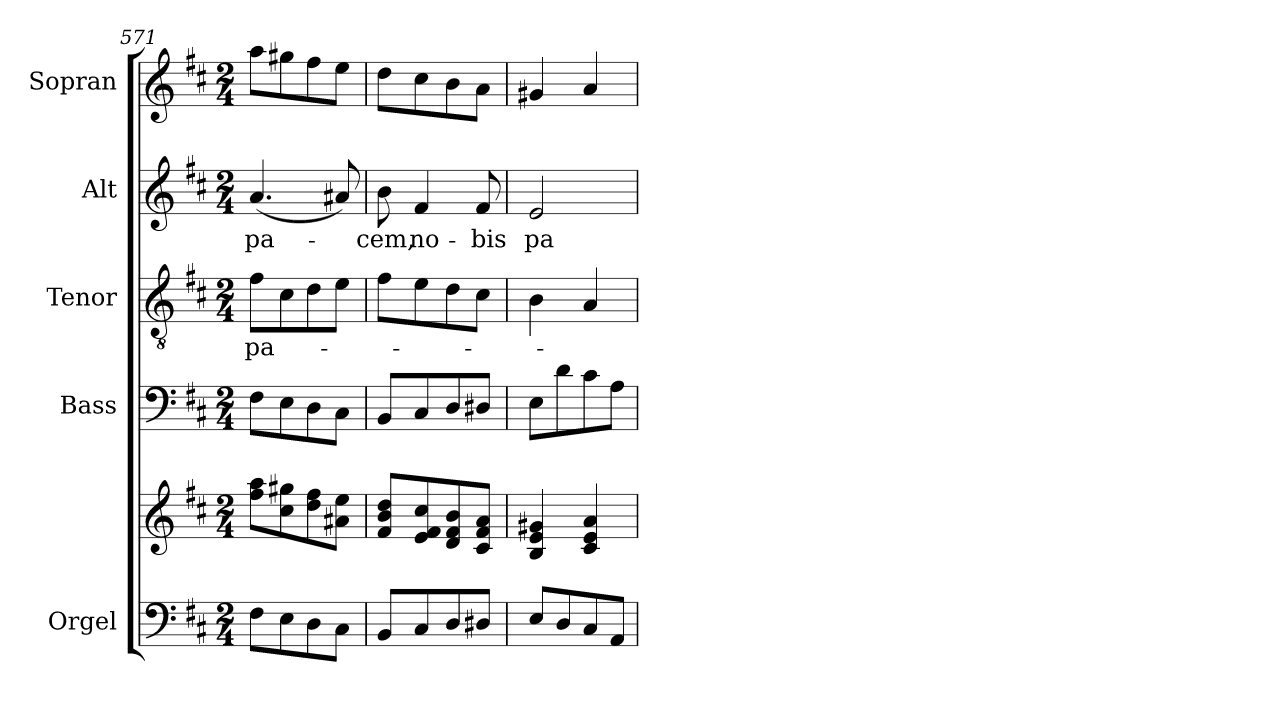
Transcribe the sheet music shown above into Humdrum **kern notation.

**kern	**kern	**kern	**kern	**text	**kern	**text	**kern
*part5	*part5	*part4	*part3	*part3	*part2	*part2	*part1
*staff6	*staff5	*staff4	*staff3	*staff3	*staff2	*staff2	*staff1
*I"Orgel	*	*I"Bass	*I"Tenor	*	*I"Alt	*	*I"Sopran
*I'Org.	*	*I'B.	*I'T.	*	*I'A.	*	*I'S.
*clefF4	*clefG2	*clefF4	*clefGv2	*	*clefG2	*	*clefG2
*k[f#c#]	*k[f#c#]	*k[f#c#]	*k[f#c#]	*	*k[f#c#]	*	*k[f#c#]
*D:	*D:	*D:	*D:	*	*D:	*	*D:
*M2/4	*M2/4	*M2/4	*M2/4	*	*M2/4	*	*M2/4
=571	=571	=571	=571	=571	=571	=571	=571
!	!	!	!	!LO:LY:b	!	!LO:LY:b	!
8F#\L	8ff#\ 8aa\L	8F#\L	8f#\L	pa-	(<4.a/	pa-	8aa\L
8E\	8cc#\ 8gg#X\	8E\	8c#\	.	.	.	8gg#X\
8D\	8dd\ 8ff#\	8D\	8d\	.	.	.	8ff#\
8C#\J	8a#X\ 8ee\J	8C#\J	8e\J	.	8a#X/)	.	8ee\J
=572	=572	=572	=572	=572	=572	=572	=572
!	!	!	!	!	!	!LO:LY:b	!
8BB/L	8f#/ 8b/ 8dd/L	8BB/L	8f#\L	.	8b\	-cem,	8dd\L
!	!	!	!	!	!	!LO:LY:b	!
8C#/	8e/ 8f#/ 8cc#/	8C#/	8e\	.	4f#/	no-	8cc#\
8D/	8d/ 8f#/ 8b/	8D/	8d\	.	.	.	8b\
!	!	!	!	!	!	!LO:LY:b	!
8D#X/J	8c#/ 8f#/ 8a/J	8D#X/J	8c#\J	.	8f#/	-bis	8a\J
=573	=573	=573	=573	=573	=573	=573	=573
!	!	!	!	!	!	!LO:LY:b	!
8E/L	4B/ 4e/ 4g#X/	8E\L	4B\	.	2e/	pa-	4g#X/
8D/	.	8d\	.	.	.	.	.
8C#/	4c#/ 4e/ 4a/	8c#\	4A/	.	.	.	4a/
8AA/J	.	8A\J	.	.	.	.	.
=	=	=	=	=	=	=	=
*-	*-	*-	*-	*-	*-	*-	*-
